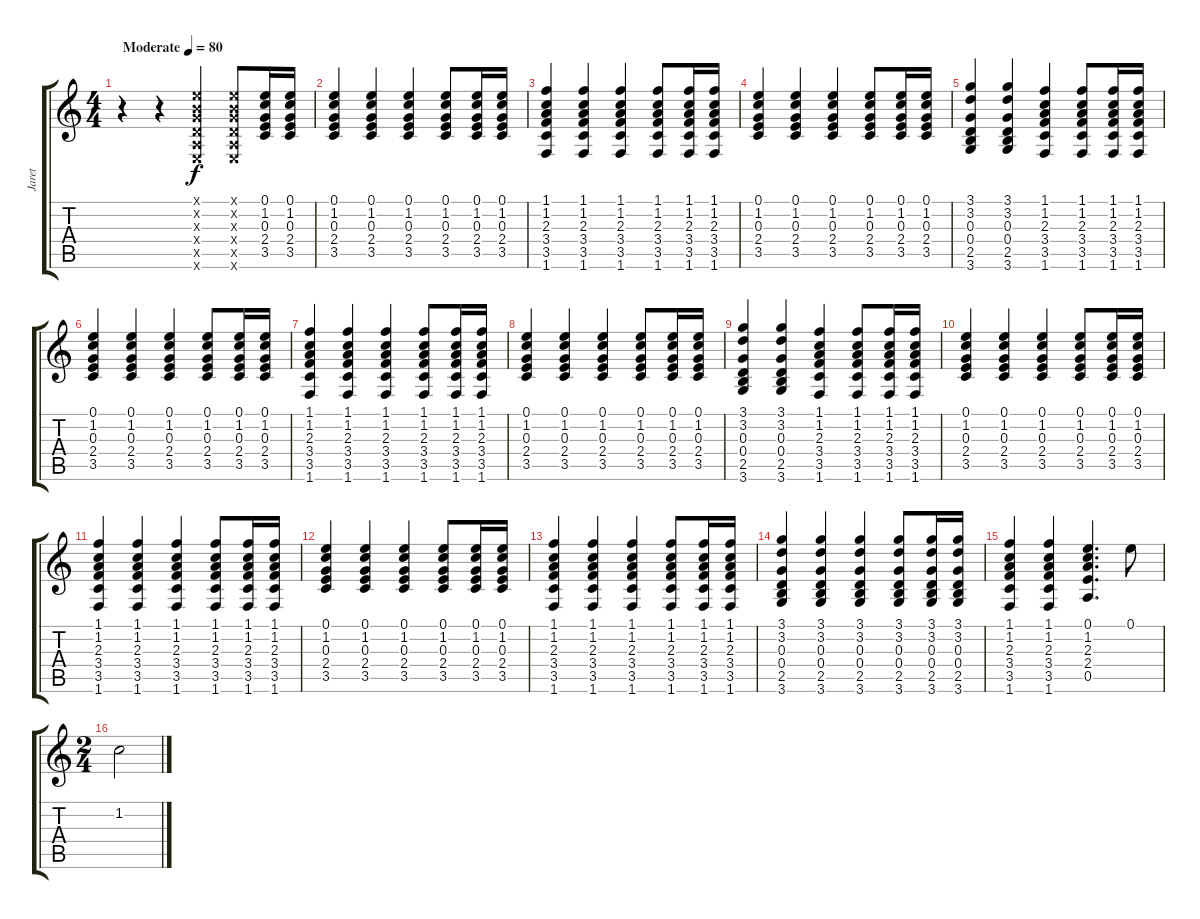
\track ("Jaret" "Jaret") {instrument acousticguitarsteel}
\staff {score tabs}
\tuning (E4 B3 G3 D3 A2 E2) {hide}
\ts (4 4)
\tempo (80 "Moderate")
\clef g2
\ks c
r.4{dy f instrument acousticguitarsteel} r.4 (0.1{x} 0.2{x} 0.3{x} 0.4{x} 0.5{x} 0.6{x}).4 (0.1{x} 0.2{x} 0.3{x} 0.4{x} 0.5{x} 0.6{x}).8 (0.1 1.2 0.3 2.4 3.5).16 (0.1 1.2 0.3 2.4 3.5).16 |
(0.1 1.2 0.3 2.4 3.5).4 (0.1 1.2 0.3 2.4 3.5).4 (0.1 1.2 0.3 2.4 3.5).4 (0.1 1.2 0.3 2.4 3.5).8 (0.1 1.2 0.3 2.4 3.5).16 (0.1 1.2 0.3 2.4 3.5).16 |
(1.1 1.2 2.3 3.4 3.5 1.6).4 (1.1 1.2 2.3 3.4 3.5 1.6).4 (1.1 1.2 2.3 3.4 3.5 1.6).4 (1.1 1.2 2.3 3.4 3.5 1.6).8 (1.1 1.2 2.3 3.4 3.5 1.6).16 (1.1 1.2 2.3 3.4 3.5 1.6).16 |
(0.1 1.2 0.3 2.4 3.5).4 (0.1 1.2 0.3 2.4 3.5).4 (0.1 1.2 0.3 2.4 3.5).4 (0.1 1.2 0.3 2.4 3.5).8 (0.1 1.2 0.3 2.4 3.5).16 (0.1 1.2 0.3 2.4 3.5).16 |
(3.1 3.2 0.3 0.4 2.5 3.6).4 (3.1 3.2 0.3 0.4 2.5 3.6).4 (1.1 1.2 2.3 3.4 3.5 1.6).4 (1.1 1.2 2.3 3.4 3.5 1.6).8 (1.1 1.2 2.3 3.4 3.5 1.6).16 (1.1 1.2 2.3 3.4 3.5 1.6).16 |
(0.1 1.2 0.3 2.4 3.5).4 (0.1 1.2 0.3 2.4 3.5).4 (0.1 1.2 0.3 2.4 3.5).4 (0.1 1.2 0.3 2.4 3.5).8 (0.1 1.2 0.3 2.4 3.5).16 (0.1 1.2 0.3 2.4 3.5).16 |
(1.1 1.2 2.3 3.4 3.5 1.6).4 (1.1 1.2 2.3 3.4 3.5 1.6).4 (1.1 1.2 2.3 3.4 3.5 1.6).4 (1.1 1.2 2.3 3.4 3.5 1.6).8 (1.1 1.2 2.3 3.4 3.5 1.6).16 (1.1 1.2 2.3 3.4 3.5 1.6).16 |
(0.1 1.2 0.3 2.4 3.5).4 (0.1 1.2 0.3 2.4 3.5).4 (0.1 1.2 0.3 2.4 3.5).4 (0.1 1.2 0.3 2.4 3.5).8 (0.1 1.2 0.3 2.4 3.5).16 (0.1 1.2 0.3 2.4 3.5).16 |
(3.1 3.2 0.3 0.4 2.5 3.6).4 (3.1 3.2 0.3 0.4 2.5 3.6).4 (1.1 1.2 2.3 3.4 3.5 1.6).4 (1.1 1.2 2.3 3.4 3.5 1.6).8 (1.1 1.2 2.3 3.4 3.5 1.6).16 (1.1 1.2 2.3 3.4 3.5 1.6).16 |
(0.1 1.2 0.3 2.4 3.5).4 (0.1 1.2 0.3 2.4 3.5).4 (0.1 1.2 0.3 2.4 3.5).4 (0.1 1.2 0.3 2.4 3.5).8 (0.1 1.2 0.3 2.4 3.5).16 (0.1 1.2 0.3 2.4 3.5).16 |
(1.1 1.2 2.3 3.4 3.5 1.6).4 (1.1 1.2 2.3 3.4 3.5 1.6).4 (1.1 1.2 2.3 3.4 3.5 1.6).4 (1.1 1.2 2.3 3.4 3.5 1.6).8 (1.1 1.2 2.3 3.4 3.5 1.6).16 (1.1 1.2 2.3 3.4 3.5 1.6).16 |
(0.1 1.2 0.3 2.4 3.5).4 (0.1 1.2 0.3 2.4 3.5).4 (0.1 1.2 0.3 2.4 3.5).4 (0.1 1.2 0.3 2.4 3.5).8 (0.1 1.2 0.3 2.4 3.5).16 (0.1 1.2 0.3 2.4 3.5).16 |
(1.1 1.2 2.3 3.4 3.5 1.6).4 (1.1 1.2 2.3 3.4 3.5 1.6).4 (1.1 1.2 2.3 3.4 3.5 1.6).4 (1.1 1.2 2.3 3.4 3.5 1.6).8 (1.1 1.2 2.3 3.4 3.5 1.6).16 (1.1 1.2 2.3 3.4 3.5 1.6).16 |
(3.1 3.2 0.3 0.4 2.5 3.6).4 (3.1 3.2 0.3 0.4 2.5 3.6).4 (3.1 3.2 0.3 0.4 2.5 3.6).4 (3.1 3.2 0.3 0.4 2.5 3.6).8 (3.1 3.2 0.3 0.4 2.5 3.6).16 (3.1 3.2 0.3 0.4 2.5 3.6).16 |
(1.1 1.2 2.3 3.4 3.5 1.6).4 (1.1 1.2 2.3 3.4 3.5 1.6).4 (0.1 1.2 2.3 2.4 0.5).4{d} 0.1.8 |
\ts (2 4)
1.2.2
